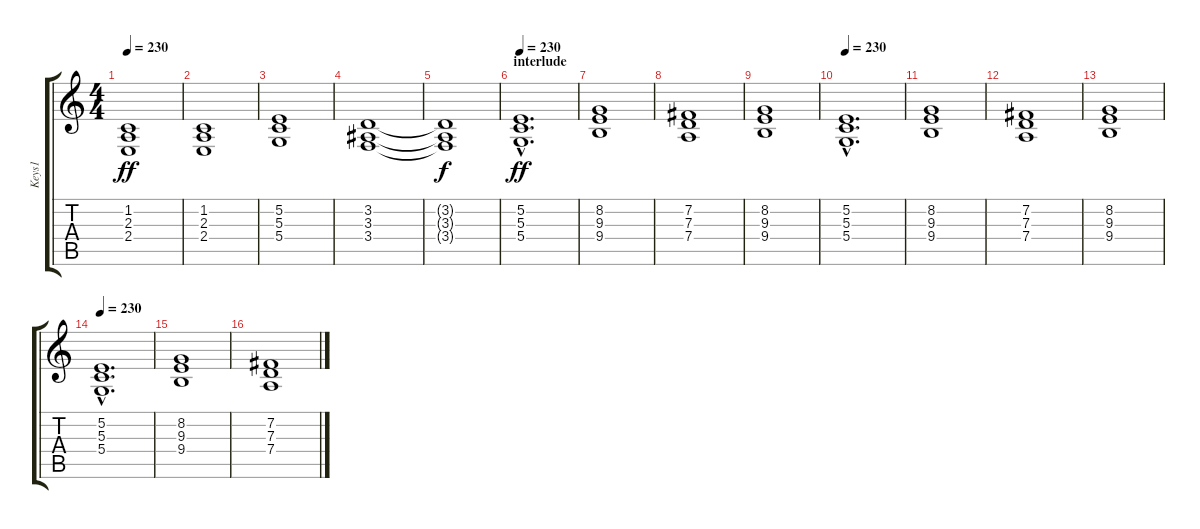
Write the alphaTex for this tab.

\track ("Keys1" "Keys1") {instrument stringensemble1}
\staff {score tabs}
\tuning (E4 B3 G3 D3 A2 E2) {hide}
\ts (4 4)
\tempo 230
\clef g2
\ks c
(1.2 2.3 2.4).1{dy ff} |
(1.2 2.3 2.4).1 |
(5.2 5.3 5.4).1 |
(3.2 3.3 3.4).1 |
(3.2{t} 3.3{t} 3.4{t}).1{dy f} |
\section ("" "interlude")
\tempo 230
(5.2{hac} 5.3{hac} 5.4{hac}).1{d dy ff volume 11 instrument synthstrings1} |
(8.2 9.3 9.4).1 |
(7.2 7.3 7.4).1 |
(8.2 9.3 9.4).1 |
\tempo 230
(5.2{hac} 5.3{hac} 5.4{hac}).1{d volume 11 instrument synthstrings1} |
(8.2 9.3 9.4).1 |
(7.2 7.3 7.4).1 |
(8.2 9.3 9.4).1 |
\tempo 230
(5.2{hac} 5.3{hac} 5.4{hac}).1{d volume 11 instrument synthstrings1} |
(8.2 9.3 9.4).1 |
(7.2 7.3 7.4).1
